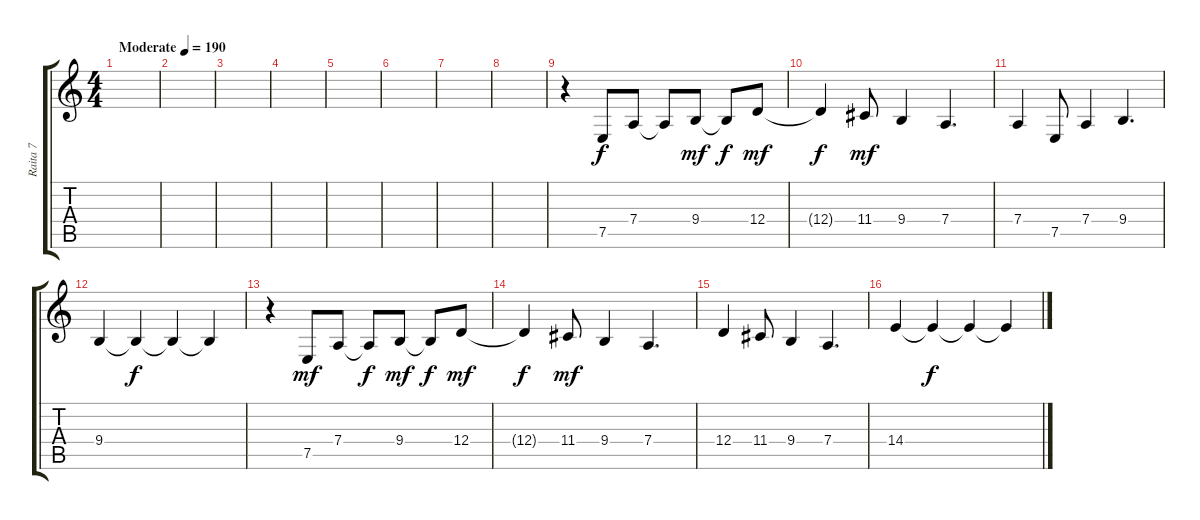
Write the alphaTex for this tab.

\track ("Raita 7" "Raita 7") {instrument altosax}
\staff {score tabs}
\tuning (E4 B3 G3 D3 A2 E2) {hide}
\ts (4 4)
\tempo (190 "Moderate")
\clef g2
\ks c
|
|
|
|
|
|
|
|
r.4 7.5.8 7.4.8 7.4{t}.8{dy f} 9.4.8{dy mf} 9.4{t}.8{dy f} 12.4.8{dy mf} |
12.4{t}.4{dy f} 11.4.8{dy mf} 9.4.4 7.4.4{d} |
7.4.4 7.5.8 7.4.4 9.4.4{d} |
9.4.4 9.4{t}.4{dy f} 9.4{t}.4 9.4{t}.4 |
r.4 7.5.8{dy mf} 7.4.8 7.4{t}.8{dy f} 9.4.8{dy mf} 9.4{t}.8{dy f} 12.4.8{dy mf} |
12.4{t}.4{dy f} 11.4.8{dy mf} 9.4.4 7.4.4{d} |
12.4.4 11.4.8 9.4.4 7.4.4{d} |
14.4.4 14.4{t}.4{dy f} 14.4{t}.4 14.4{t}.4
